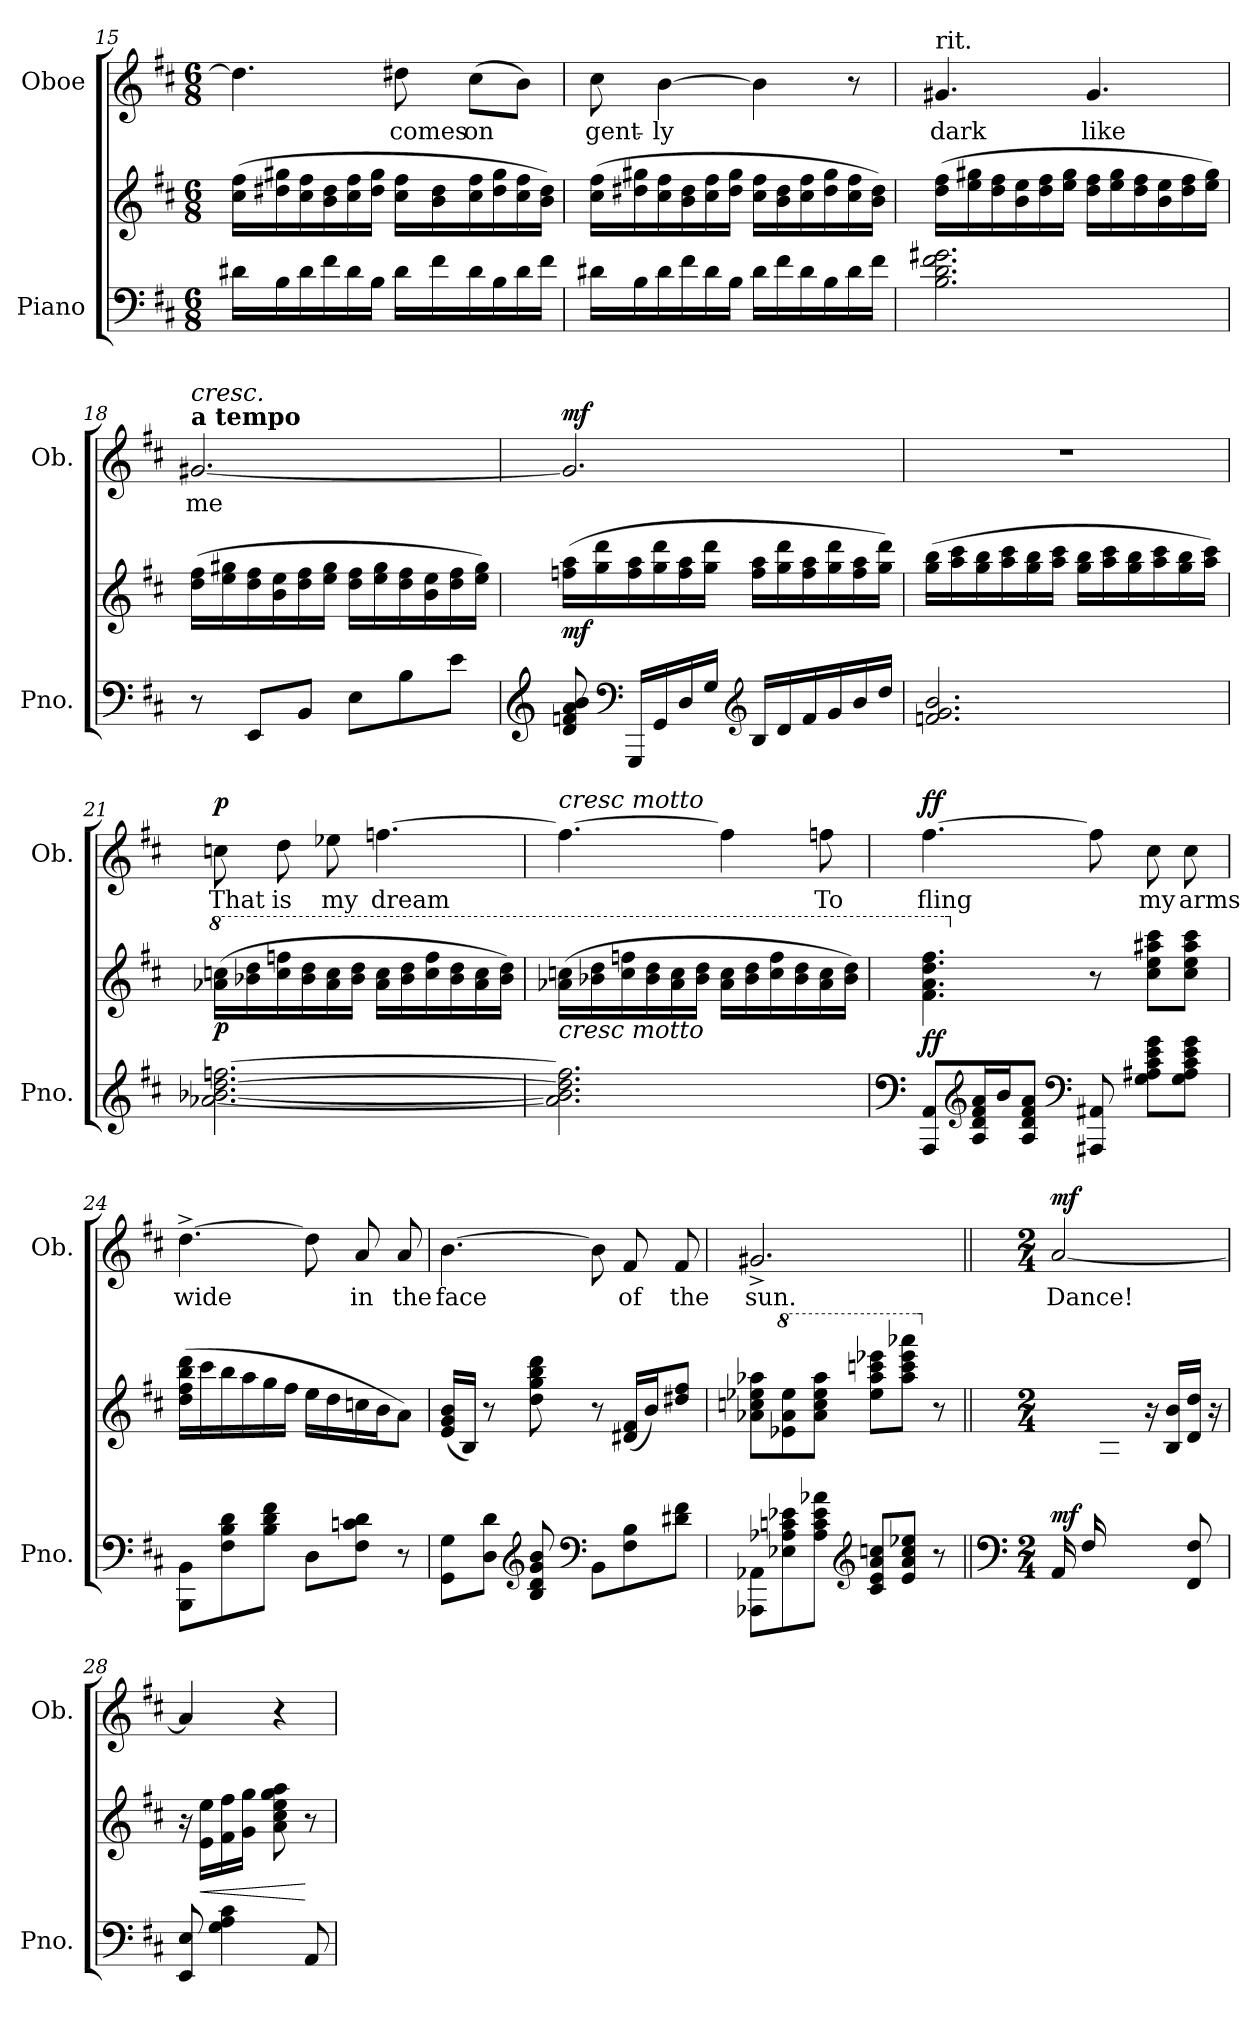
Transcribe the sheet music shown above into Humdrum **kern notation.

**kern	**kern	**dynam	**kern	**text	**dynam
*part2	*part2	*part2	*part1	*part1	*part1
*staff3	*staff2	*staff2/3	*staff1	*staff1	*staff1
*I"Piano	*	*	*I"Oboe	*	*
*I'Pno.	*	*	*I'Ob.	*	*
!!LO:LB:g=z
*clefF4	*clefG2	*	*clefG2	*	*
*k[f#c#]	*k[f#c#]	*	*k[f#c#]	*	*
*M6/8	*M6/8	*	*M6/8	*	*
=15	=15	=15	=15	=15	=15
16d#X\LL	(16cc#\ 16ff#\LL	.	4.dd#\]	.	.
16B\	16dd#X\ 16gg#X\	.	.	.	.
16d#\	16cc#\ 16ff#\	.	.	.	.
16f#\	16b\ 16dd#\	.	.	.	.
16d#\	16cc#\ 16ff#\	.	.	.	.
16B\JJ	16dd#\ 16gg#\JJ	.	.	.	.
!	!	!	!	!LO:LY:b	!
16d#\LL	16cc#\ 16ff#\LL	.	8dd#X\	comes	.
16f#\	16b\ 16dd#\	.	.	.	.
!	!	!	!	!LO:LY:b	!
16d#\	16cc#\ 16ff#\	.	(8cc#\L	on	.
16B\	16dd#\ 16gg#\	.	.	.	.
16d#\	16cc#\ 16ff#\	.	8b\J)	.	.
16f#\JJ	16b\ 16dd#\JJ)	.	.	.	.
=16	=16	=16	=16	=16	=16
!	!	!	!	!LO:LY:b	!
16d#X\LL	(16cc#\ 16ff#\LL	.	8cc#\	gent-	.
16B\	16dd#X\ 16gg#X\	.	.	.	.
!	!	!	!	!LO:LY:b	!
16d#\	16cc#\ 16ff#\	.	[4b\	-ly	.
16f#\	16b\ 16dd#\	.	.	.	.
16d#\	16cc#\ 16ff#\	.	.	.	.
16B\JJ	16dd#\ 16gg#\JJ	.	.	.	.
16d#\LL	16cc#\ 16ff#\LL	.	4b\]	.	.
16f#\	16b\ 16dd#\	.	.	.	.
16d#\	16cc#\ 16ff#\	.	.	.	.
16B\	16dd#\ 16gg#\	.	.	.	.
16d#\	16cc#\ 16ff#\	.	8r	.	.
16f#\JJ	16b\ 16dd#\JJ)	.	.	.	.
=17	=17	=17	=17	=17	=17
!	!	!	!LO:TX:a:t=rit.	!	!
!	!	!	!	!LO:LY:b	!
2.B\ 2.d\ 2.f#\ 2.g#X\	(16dd\ 16ff#\LL	.	4.g#X/	dark	.
.	16ee\ 16gg#X\	.	.	.	.
.	16dd\ 16ff#\	.	.	.	.
.	16b\ 16ee\	.	.	.	.
.	16dd\ 16ff#\	.	.	.	.
.	16ee\ 16gg#\JJ	.	.	.	.
!	!	!	!	!LO:LY:b	!
.	16dd\ 16ff#\LL	.	4.g#/	like	.
.	16ee\ 16gg#\	.	.	.	.
.	16dd\ 16ff#\	.	.	.	.
.	16b\ 16ee\	.	.	.	.
.	16dd\ 16ff#\	.	.	.	.
.	16ee\ 16gg#\JJ)	.	.	.	.
!!LO:LB:g=z
=18	=18	=18	=18	=18	=18
!	!	!	!LO:TX:a:B:t=a tempo	!	!
!	!	!	!LO:TX:a:i:t=cresc.	!	!
!	!	!	!	!LO:LY:b	!
8r	(16dd\ 16ff#\LL	.	[2.g#X/	me	.
.	16ee\ 16gg#X\	.	.	.	.
8EE/L	16dd\ 16ff#\	.	.	.	.
.	16b\ 16ee\	.	.	.	.
8BB/J	16dd\ 16ff#\	.	.	.	.
.	16ee\ 16gg#\JJ	.	.	.	.
8E\L	16dd\ 16ff#\LL	.	.	.	.
.	16ee\ 16gg#\	.	.	.	.
8B\	16dd\ 16ff#\	.	.	.	.
.	16b\ 16ee\	.	.	.	.
8e\J	16dd\ 16ff#\	.	.	.	.
.	16ee\ 16gg#\JJ)	.	.	.	.
=19	=19	=19	=19	=19	=19
*clefG2	*	*	*	*	*
!	!	!LO:DY:b	!	!	!LO:DY:a
8d/ 8fn/ 8a/ 8b/	(16ffn\ 16aa\LL	mf	2.g#/]	.	mf
.	16gg\ 16ddd\	.	.	.	.
*clefF4	*	*	*	*	*
16GGG/LL	16ff\ 16aa\	.	.	.	.
16GG/	16gg\ 16ddd\	.	.	.	.
16D/	16ff\ 16aa\	.	.	.	.
16G/JJ	16gg\ 16ddd\JJ	.	.	.	.
*clefG2	*	*	*	*	*
16B/LL	16ff\ 16aa\LL	.	.	.	.
16d/	16gg\ 16ddd\	.	.	.	.
16f/	16ff\ 16aa\	.	.	.	.
16g/	16gg\ 16ddd\	.	.	.	.
16b/	16ff\ 16aa\	.	.	.	.
16dd/JJ	16gg\ 16ddd\JJ)	.	.	.	.
=20	=20	=20	=20	=20	=20
2.fn/ 2.g/ 2.b/	(16gg\ 16bb\LL	.	2.r	.	.
.	16aa\ 16ccc#\	.	.	.	.
.	16gg\ 16bb\	.	.	.	.
.	16aa\ 16ccc#\	.	.	.	.
.	16gg\ 16bb\	.	.	.	.
.	16aa\ 16ccc#\JJ	.	.	.	.
.	16gg\ 16bb\LL	.	.	.	.
.	16aa\ 16ccc#\	.	.	.	.
.	16gg\ 16bb\	.	.	.	.
.	16aa\ 16ccc#\	.	.	.	.
.	16gg\ 16bb\	.	.	.	.
.	16aa\ 16ccc#\JJ)	.	.	.	.
!!LO:PB:g=z
=21	=21	=21	=21	=21	=21
*	*8va	*	*	*	*
!	!	!LO:DY:b	!	!LO:LY:b	!LO:DY:a
[2.a-X\ [2.b-X\ [2.dd\ [2.ffn\	(16aa-X\ 16cccn\LL	p	8ccn\	That	p
.	16bb-X\ 16ddd\	.	.	.	.
!	!	!	!	!LO:LY:b	!
.	16ccc\ 16fffn\	.	8dd\	is	.
.	16bb-\ 16ddd\	.	.	.	.
!	!	!	!	!LO:LY:b	!
.	16aa-\ 16ccc\	.	8ee-X\	my	.
.	16bb-\ 16ddd\JJ	.	.	.	.
!	!	!	!	!LO:LY:b	!
.	16aa-\ 16ccc\LL	.	[4.ffn\	dream	.
.	16bb-\ 16ddd\	.	.	.	.
.	16ccc\ 16fff\	.	.	.	.
.	16bb-\ 16ddd\	.	.	.	.
.	16aa-\ 16ccc\	.	.	.	.
.	16bb-\ 16ddd\JJ)	.	.	.	.
=22	=22	=22	=22	=22	=22
!	!	!	!LO:TX:a:i:t=cresc motto	!	!
!	!LO:TX:b:i:t=cresc motto	!	!	!	!
2.a-\] 2.b-\] 2.dd\] 2.ff\]	(16aa-X\ 16cccn\LL	.	4.ff\_	.	.
.	16bb-X\ 16ddd\	.	.	.	.
.	16ccc\ 16fffn\	.	.	.	.
.	16bb-\ 16ddd\	.	.	.	.
.	16aa-\ 16ccc\	.	.	.	.
.	16bb-\ 16ddd\JJ	.	.	.	.
.	16aa-\ 16ccc\LL	.	4ff\]	.	.
.	16bb-\ 16ddd\	.	.	.	.
.	16ccc\ 16fff\	.	.	.	.
.	16bb-\ 16ddd\	.	.	.	.
!	!	!	!	!LO:LY:b	!
.	16aa-\ 16ccc\	.	8ffn\	To	.
.	16bb-\ 16ddd\JJ)	.	.	.	.
=23	=23	=23	=23	=23	=23
*clefF4	*	*	*	*	*
!	!	!LO:DY:b	!	!LO:LY:b	!LO:DY:a
8AAA/ 8AA/L	4.ff#\ 4.aa\ 4.ddd\ 4.fff#\	ff	[4.ff#\	fling	ff
*clefG2	*	*	*	*	*
16A/ 16d/ 16f#/ 16a/L	.	.	.	.	.
16b/J	.	.	.	.	.
8A/ 8d/ 8f#/ 8a/J	.	.	.	.	.
*clefF4	*	*	*	*	*
*	*X8va	*	*	*	*
8AAA#X/ 8AA#X/	8r	.	8ff#\]	.	.
!	!	!	!	!LO:LY:b	!
8G\ 8A#X\ 8c#\ 8e\ 8g\L	8cc#\ 8ee\ 8aa#X\ 8ccc#\L	.	8cc#\	my	.
!	!	!	!	!LO:LY:b	!
8G\ 8A#\ 8c#\ 8e\ 8g\J	8cc#\ 8ee\ 8aa#\ 8ccc#\J	.	8cc#\	arms	.
!!LO:LB:g=z
=24	=24	=24	=24	=24	=24
!	!	!	!	!LO:LY:b	!
8BBB\ 8BB\L	(16dd\ 16ff#\ 16bb\ 16ddd\LL	.	[4.dd^\	wide	.
.	16ccc#\	.	.	.	.
8F#\ 8B\ 8d\	16bb\	.	.	.	.
.	16aa\	.	.	.	.
8B\ 8d\ 8f#\J	16gg\	.	.	.	.
.	16ff#\JJ	.	.	.	.
8D\L	16ee\LL	.	8dd\]	.	.
.	16dd\	.	.	.	.
!	!	!	!	!LO:LY:b	!
8F#\ 8cn\ 8d\J	16ccn\	.	8a/	in	.
.	16b\J	.	.	.	.
!	!	!	!	!LO:LY:b	!
8r	8a\J)	.	8a/	the	.
=25	=25	=25	=25	=25	=25
!	!	!	!	!LO:LY:b	!
8GG\ 8G\L	(16e/ 16g/ 16b/LL	.	[4.b\	face	.
.	16B/JJ)	.	.	.	.
8D\ 8d\J	8r	.	.	.	.
*clefG2	*	*	*	*	*
8B/ 8d/ 8g/ 8b/	8dd\ 8gg\ 8bb\ 8ddd\	.	.	.	.
*clefF4	*	*	*	*	*
8BB\L	8r	.	8b\]	.	.
!	!	!	!	!LO:LY:b	!
8F#\ 8B\	(16d#X/ 16f#/LL	.	8f#/	of	.
.	16b/J)	.	.	.	.
!	!	!	!	!LO:LY:b	!
8d#X\ 8f#\J	8dd#X/ 8ff#/J	.	8f#/	the	.
=26	=26	=26	=26	=26	=26
!	!	!	!	!LO:LY:b	!
8AAA-X\ 8AA-X\L	8a-X\ 8ccn\ 8ee-X\ 8aa-X\L	.	2.g#X^/	sun.	.
*	*8va	*	*	*	*
8E-X\ 8A-X\ 8cn\ 8e-X\	8ee-X\ 8aa-\ 8eee-\	.	.	.	.
8A-\ 8c\ 8e-\ 8a-X\J	8aa-\ 8ccc\ 8eee-\ 8aaa-\J	.	.	.	.
*clefG2	*	*	*	*	*
8c/ 8e-/ 8a-/ 8ccn/L	8eee-\ 8aaa-\ 8ccccn\ 8eeee-X\L	.	.	.	.
8e-/ 8a-/ 8cc/ 8ee-X/J	8aaa-\ 8cccc\ 8eeee-\ 8aaaa-X\J	.	.	.	.
*	*X8va	*	*	*	*
8r	8r	.	.	.	.
!!LO:LB:g=z
=27||	=27||	=27||	=27||	=27||	=27||
*clefF4	*	*	*	*	*
*M2/4	*M2/4	*	*M2/4	*	*
*	*	*	*MM108	*	*
*^	*	*	*	*	*
!	!	!	!LO:DY:b	!	!LO:LY:b	!LO:DY:a
16AA/LL	4ryy	8ryy	mf	[2a/	Dance!	mf
16F#/	.	.	.	.	.	.
4.ryy	.	16A\	.	.	.	.
.	.	16d\ 16f#\ 16a\JJ	.	.	.	.
.	8ryy	16r	.	.	.	.
.	.	16B/ 16b/LL	.	.	.	.
.	8FF#/ 8F#/	16d/ 16dd/JJ	.	.	.	.
.	.	16r	.	.	.	.
*v	*v	*	*	*	*	*
=28	=28	=28	=28	=28	=28
8EE/ 8E/	16r	.	4a/]	.	.
!	!	!LO:HP:b	!	!	!
.	16e\ 16ee\LL	<	.	.	.
4G\ 4A\ 4c#\	16f#\ 16ff#\	.	.	.	.
.	16g\ 16gg\JJ	.	.	.	.
.	8a\ 8cc#\ 8ee\ 8gg\ 8aa\	.	4r	.	.
8AA/	8r	[	.	.	.
=	=	=	=	=	=
*-	*-	*-	*-	*-	*-
